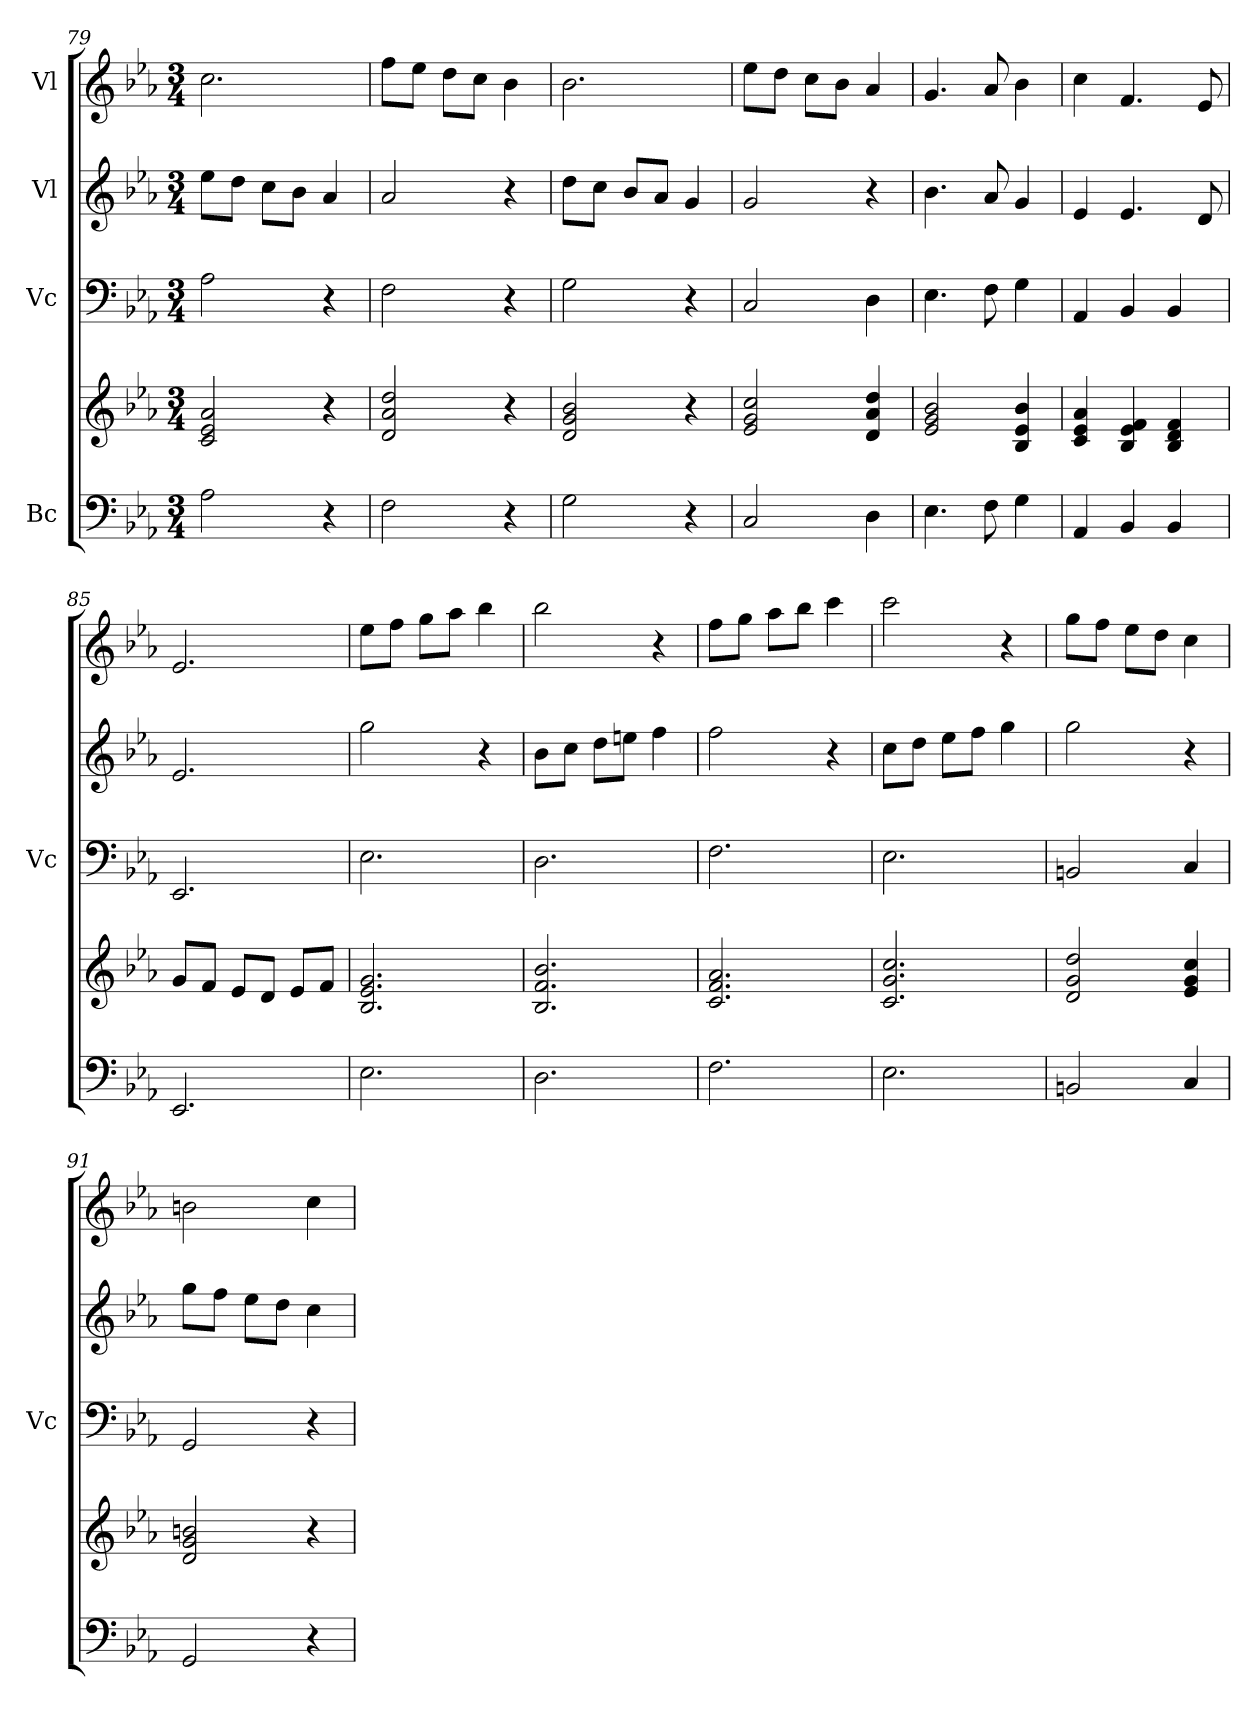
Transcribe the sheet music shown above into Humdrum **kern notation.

**kern	**kern	**kern	**kern	**kern
*part4	*part4	*part3	*part2	*part1
*staff5	*staff4	*staff3	*staff2	*staff1
*I"Bc	*	*I"Vc	*I"Vl	*I"Vl
*	*	*I'Vc	*	*
*clefF4	*clefG2	*clefF4	*clefG2	*clefG2
*k[b-e-a-]	*k[b-e-a-]	*k[b-e-a-]	*k[b-e-a-]	*k[b-e-a-]
*M3/4	*M3/4	*M3/4	*M3/4	*M3/4
=79	=79	=79	=79	=79
2A-\	2c/ 2e-/ 2a-/	2A-\	8ee-\L	2.cc\
.	.	.	8dd\J	.
.	.	.	8cc\L	.
.	.	.	8b-\J	.
4r	4r	4r	4a-/	.
=80	=80	=80	=80	=80
2F\	2d/ 2a-/ 2dd/	2F\	2a-/	8ff\L
.	.	.	.	8ee-\J
.	.	.	.	8dd\L
.	.	.	.	8cc\J
4r	4r	4r	4r	4b-\
=81	=81	=81	=81	=81
2G\	2d/ 2g/ 2b-/	2G\	8dd\L	2.b-\
.	.	.	8cc\J	.
.	.	.	8b-/L	.
.	.	.	8a-/J	.
4r	4r	4r	4g/	.
=82	=82	=82	=82	=82
2C/	2e-/ 2g/ 2cc/	2C/	2g/	8ee-\L
.	.	.	.	8dd\J
.	.	.	.	8cc\L
.	.	.	.	8b-\J
4D\	4d/ 4a-/ 4dd/	4D\	4r	4a-/
!!LO:LB:g=z
=83	=83	=83	=83	=83
4.E-\	2e-/ 2g/ 2b-/	4.E-\	4.b-\	4.g/
8F\	.	8F\	8a-/	8a-/
4G\	4B-/ 4e-/ 4b-/	4G\	4g/	4b-\
=84	=84	=84	=84	=84
4AA-/	4c/ 4e-/ 4a-/	4AA-/	4e-/	4cc\
4BB-/	4B-/ 4e-/ 4f/	4BB-/	4.e-/	4.f/
4BB-/	4B-/ 4d/ 4f/	4BB-/	.	.
.	.	.	8d/	8e-/
=85	=85	=85	=85	=85
2.EE-/	8g/L	2.EE-/	2.e-/	2.e-/
.	8f/J	.	.	.
.	8e-/L	.	.	.
.	8d/J	.	.	.
.	8e-/L	.	.	.
.	8f/J	.	.	.
=86	=86	=86	=86	=86
2.E-\	2.B-/ 2.e-/ 2.g/	2.E-\	2gg\	8ee-\L
.	.	.	.	8ff\J
.	.	.	.	8gg\L
.	.	.	.	8aa-\J
.	.	.	4r	4bb-\
=87	=87	=87	=87	=87
2.D\	2.B-/ 2.f/ 2.b-/	2.D\	8b-\L	2bb-\
.	.	.	8cc\J	.
.	.	.	8dd\L	.
.	.	.	8een\J	.
.	.	.	4ff\	4r
=88	=88	=88	=88	=88
2.F\	2.c/ 2.f/ 2.a-/	2.F\	2ff\	8ff\L
.	.	.	.	8gg\J
.	.	.	.	8aa-\L
.	.	.	.	8bb-\J
.	.	.	4r	4ccc\
=89	=89	=89	=89	=89
2.E-\	2.c/ 2.g/ 2.cc/	2.E-\	8cc\L	2ccc\
.	.	.	8dd\J	.
.	.	.	8ee-\L	.
.	.	.	8ff\J	.
.	.	.	4gg\	4r
=90	=90	=90	=90	=90
2BBn/	2d/ 2g/ 2dd/	2BBn/	2gg\	8gg\L
.	.	.	.	8ff\J
.	.	.	.	8ee-\L
.	.	.	.	8dd\J
4C/	4e-/ 4g/ 4cc/	4C/	4r	4cc\
=91	=91	=91	=91	=91
2GG/	2d/ 2g/ 2bn/	2GG/	8gg\L	2bn\
.	.	.	8ff\J	.
.	.	.	8ee-\L	.
.	.	.	8dd\J	.
4r	4r	4r	4cc\	4cc\
=	=	=	=	=
*-	*-	*-	*-	*-
